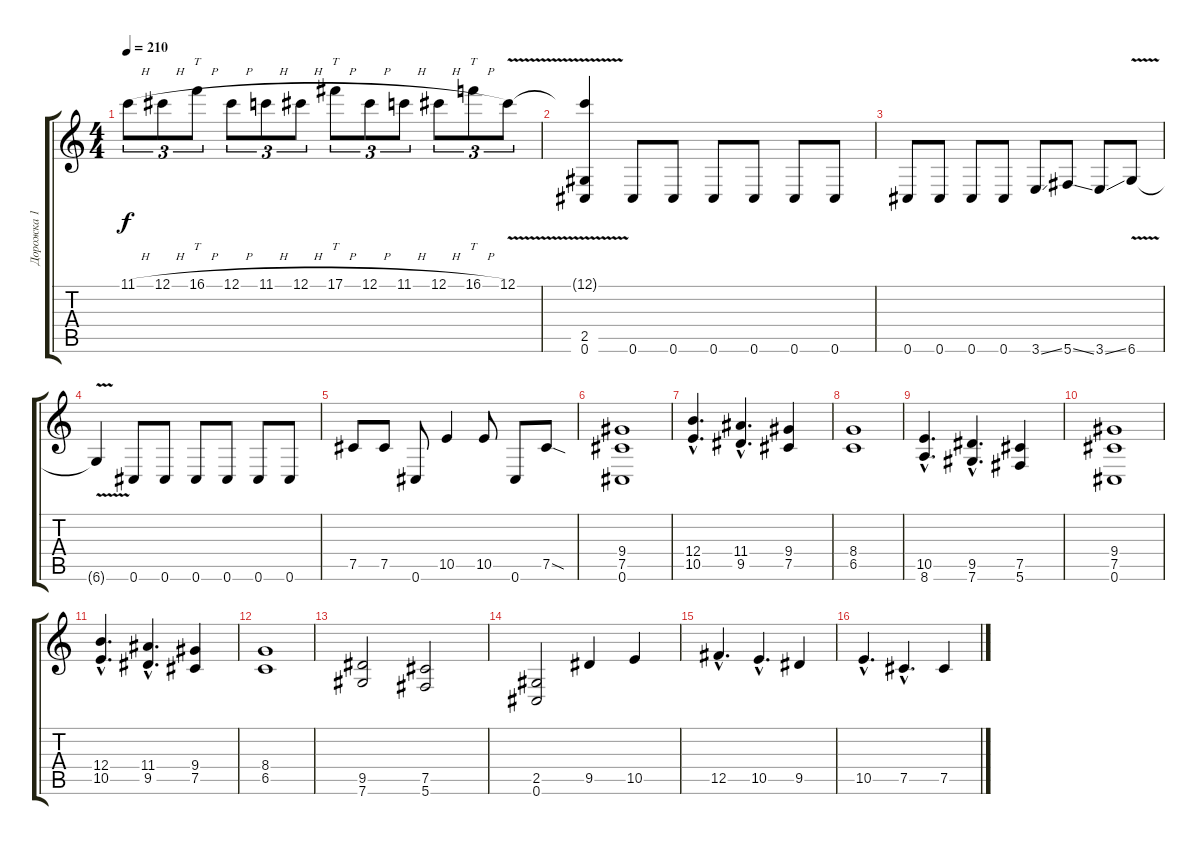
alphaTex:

\track ("Дорожка 1" "Дорожка 1") {instrument distortionguitar}
\staff {score tabs}
\tuning (Db4 Ab3 E3 B2 Gb2 Db2) {hide}
\ts (4 4)
\tempo 210
\clef g2
\ks c
11.1{h}.8{tu (3 2) dy f} 12.1{h}.8{tu (3 2)} 16.1{h}.8{tt tu (3 2)} 12.1{h}.8{tu (3 2)} 11.1{h}.8{tu (3 2)} 12.1{h}.8{tu (3 2)} 17.1{h}.8{tt tu (3 2)} 12.1{h}.8{tu (3 2)} 11.1{h}.8{tu (3 2)} 12.1{h}.8{tu (3 2)} 16.1{h}.8{tt tu (3 2)} 12.1{v}.8{tu (3 2)} |
(12.1{t} 2.5 0.6).4 0.6.8 0.6.8 0.6.8 0.6.8 0.6.8 0.6.8 |
0.6.8 0.6.8 0.6.8 0.6.8 3.6{ss}.8 5.6{ss}.8 3.6{ss}.8 6.6{v}.8 |
6.6{t}.4 0.6.8 0.6.8 0.6.8 0.6.8 0.6.8 0.6.8 |
7.5.8 7.5.8 0.6.8 10.5.4 10.5.8 0.6.8 7.5{sod}.8 |
(9.4 7.5 0.6).1 |
(12.4{hac} 10.5{hac}).4{d} (11.4{hac} 9.5{hac}).4{d} (9.4 7.5).4 |
(8.4 6.5).1 |
(10.5{hac} 8.6{hac}).4{d} (9.5{hac} 7.6{hac}).4{d} (7.5 5.6).4 |
(9.4 7.5 0.6).1 |
(12.4{hac} 10.5{hac}).4{d} (11.4{hac} 9.5{hac}).4{d} (9.4 7.5).4 |
(8.4 6.5).1 |
(9.5 7.6).2 (7.5 5.6).2 |
(2.5 0.6).2 9.5.4 10.5.4 |
12.5{hac}.4{d} 10.5{hac}.4{d} 9.5.4 |
10.5{hac}.4{d} 7.5{hac}.4{d} 7.5.4
